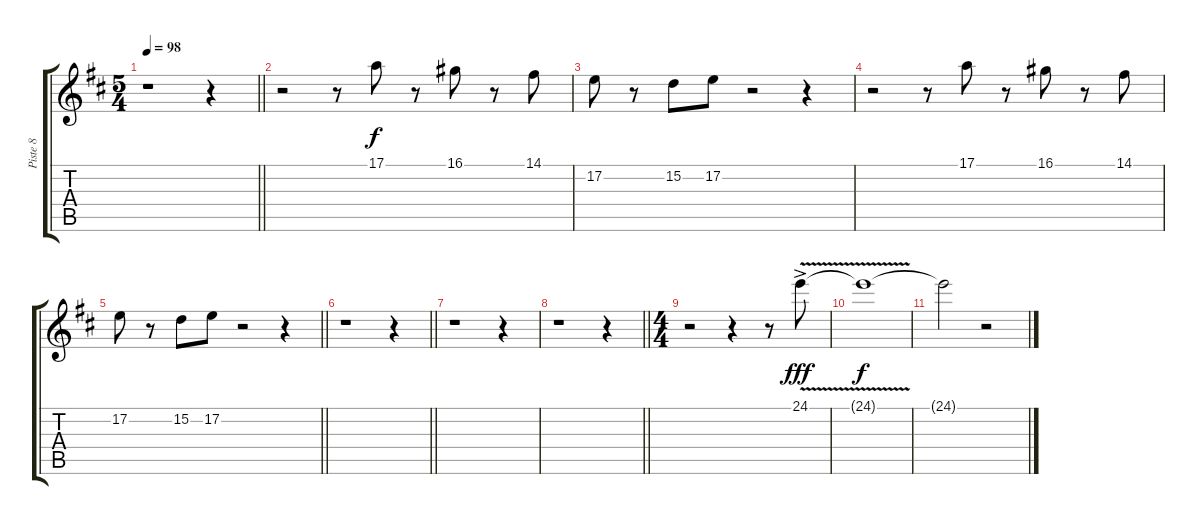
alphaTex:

\track ("Piste 8" "Piste 8") {instrument brasssection}
\staff {score tabs}
\tuning (E4 B3 G3 D3 A2 E2) {hide}
\ts (5 4)
\tempo 98
\clef g2
\barLineRight lightlight
\ks bminor
r.1{dy f} r.4 |
r.2 r.8 17.1.8 r.8 16.1.8 r.8 14.1.8 |
17.2.8 r.8 15.2.8 17.2.8 r.2 r.4 |
r.2 r.8 17.1.8 r.8 16.1.8 r.8 14.1.8 |
\barLineRight lightlight
17.2.8 r.8 15.2.8 17.2.8 r.2 r.4 |
\barLineRight lightlight
r.1 r.4 |
r.1 r.4 |
\barLineRight lightlight
r.1 r.4 |
\ts (4 4)
r.2{volume 13 balance 8 instrument synthstrings1} r.4 r.8 24.1{v ac}.8{dy fff} |
24.1{t}.1{dy f} |
24.1{t}.2 r.2
